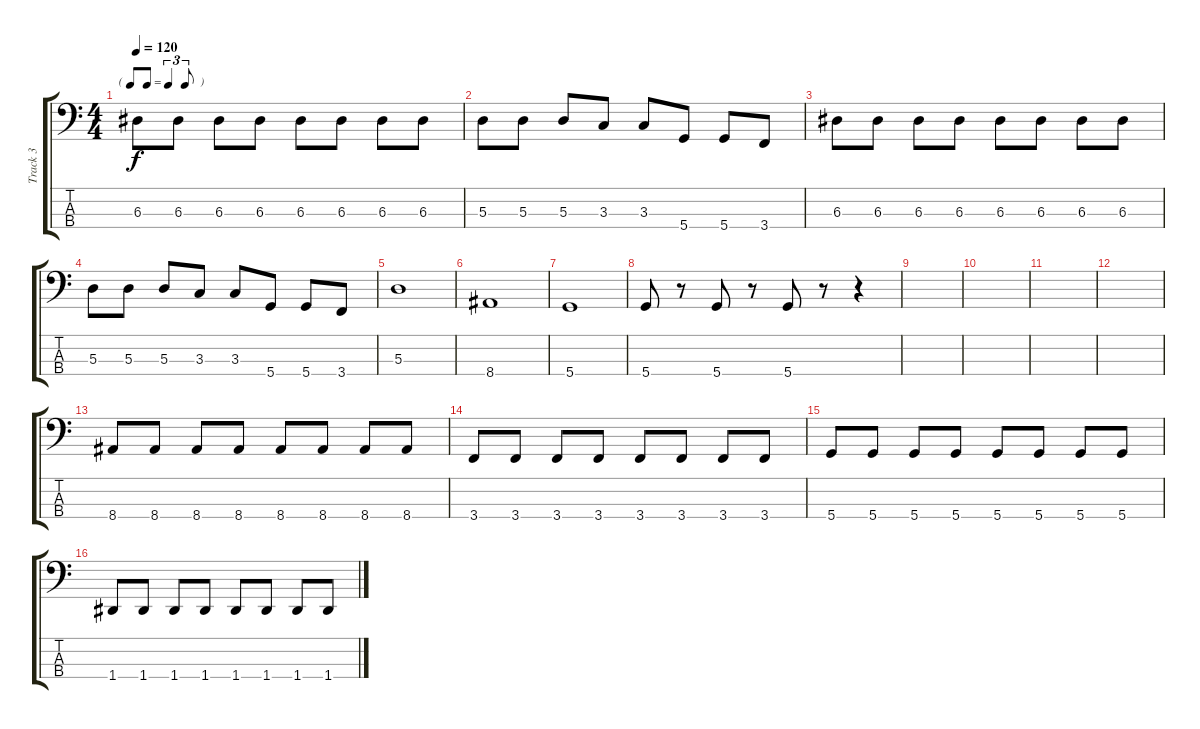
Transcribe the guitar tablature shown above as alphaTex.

\track ("Track 3" "Track 3") {instrument electricbassfinger}
\staff {score tabs}
\tuning (G2 D2 A1 D1) {hide}
\ts (4 4)
\tf triplet8th
\tempo 120
\clef f4
\ks c
6.3.8{dy f} 6.3.8 6.3.8 6.3.8 6.3.8 6.3.8 6.3.8 6.3.8 |
5.3.8 5.3.8 5.3.8 3.3.8 3.3.8 5.4.8 5.4.8 3.4.8 |
6.3.8 6.3.8 6.3.8 6.3.8 6.3.8 6.3.8 6.3.8 6.3.8 |
5.3.8 5.3.8 5.3.8 3.3.8 3.3.8 5.4.8 5.4.8 3.4.8 |
5.3.1 |
8.4.1 |
5.4.1 |
5.4.8 r.8 5.4.8 r.8 5.4.8 r.8 r.4 |
|
|
|
|
8.4.8 8.4.8 8.4.8 8.4.8 8.4.8 8.4.8 8.4.8 8.4.8 |
3.4.8 3.4.8 3.4.8 3.4.8 3.4.8 3.4.8 3.4.8 3.4.8 |
5.4.8 5.4.8 5.4.8 5.4.8 5.4.8 5.4.8 5.4.8 5.4.8 |
1.4.8 1.4.8 1.4.8 1.4.8 1.4.8 1.4.8 1.4.8 1.4.8
